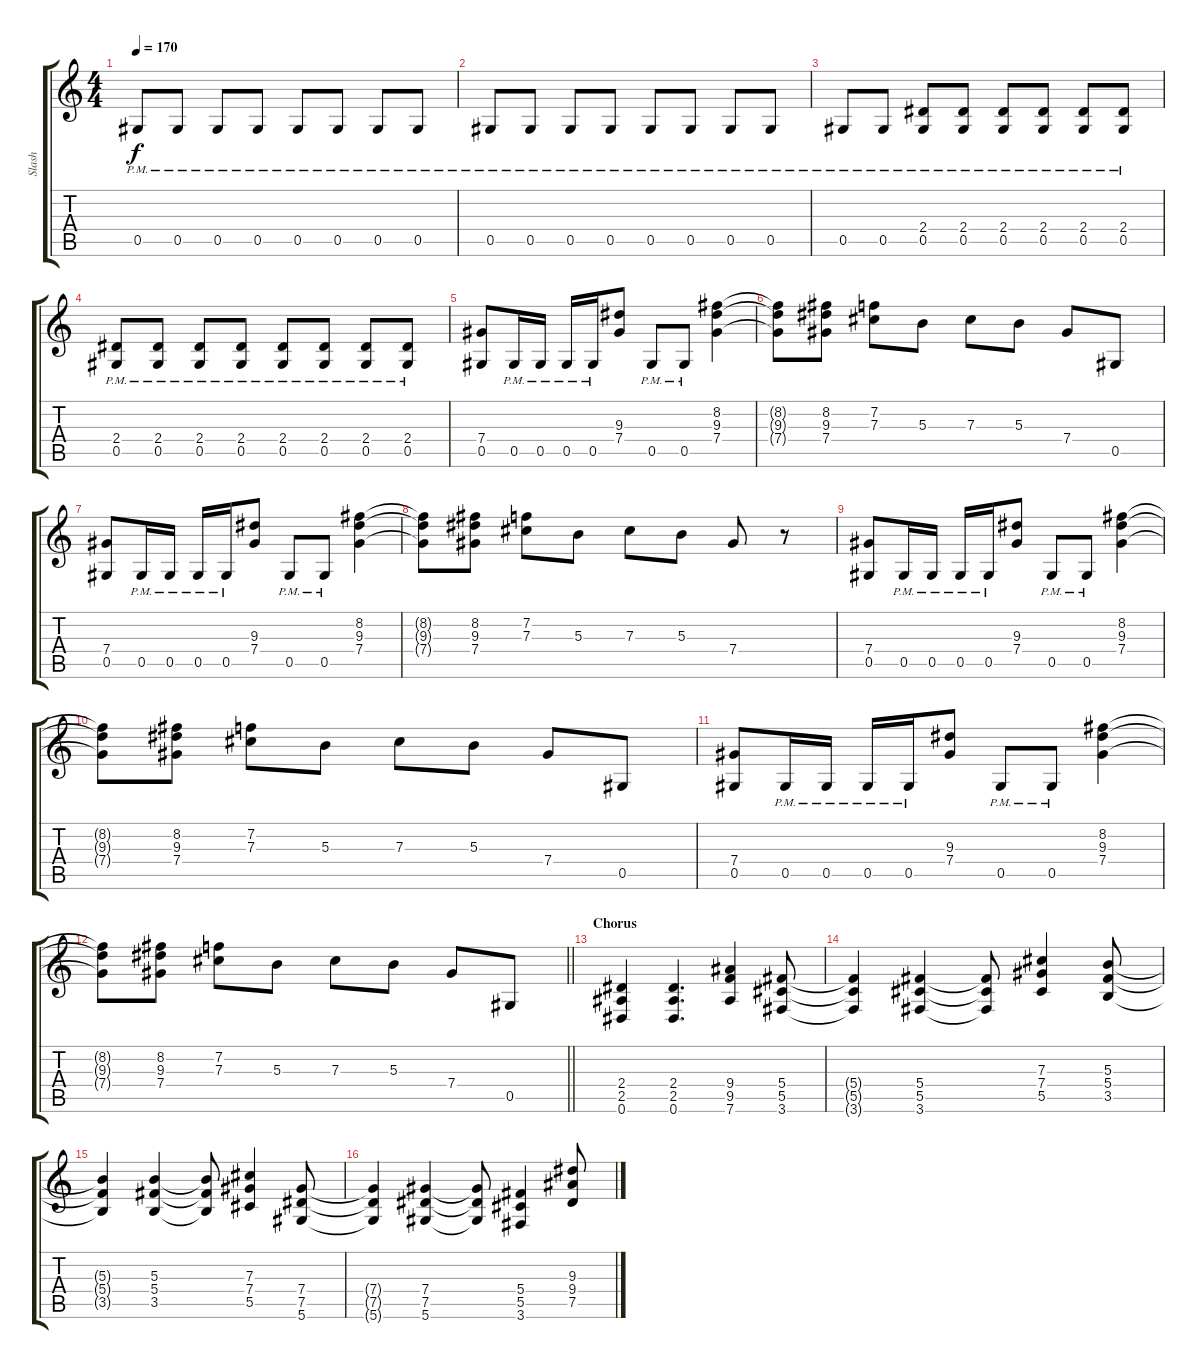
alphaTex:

\track ("Slash" "Slash") {instrument distortionguitar}
\staff {score tabs}
\tuning (Eb4 Bb3 Gb3 Db3 Ab2 Eb2) {hide}
\ts (4 4)
\tempo 170
\clef g2
\ks c
0.5{pm}.8{dy f} 0.5{pm}.8 0.5{pm}.8 0.5{pm}.8 0.5{pm}.8 0.5{pm}.8 0.5{pm}.8 0.5{pm}.8 |
0.5{pm}.8 0.5{pm}.8 0.5{pm}.8 0.5{pm}.8 0.5{pm}.8 0.5{pm}.8 0.5{pm}.8 0.5{pm}.8 |
0.5{pm}.8 0.5{pm}.8 (2.4{pm} 0.5{pm}).8 (2.4{pm} 0.5{pm}).8 (2.4{pm} 0.5{pm}).8 (2.4{pm} 0.5{pm}).8 (2.4{pm} 0.5{pm}).8 (2.4{pm} 0.5{pm}).8 |
(2.4{pm} 0.5{pm}).8 (2.4{pm} 0.5{pm}).8 (2.4{pm} 0.5{pm}).8 (2.4{pm} 0.5{pm}).8 (2.4{pm} 0.5{pm}).8 (2.4{pm} 0.5{pm}).8 (2.4{pm} 0.5{pm}).8 (2.4{pm} 0.5{pm}).8 |
(7.4 0.5).8 0.5{pm}.16 0.5{pm}.16 0.5{pm}.16 0.5{pm}.16 (9.3 7.4).8 0.5{pm}.8 0.5{pm}.8 (8.2 9.3 7.4).4 |
(8.2{t} 9.3{t} 7.4{t}).8 (8.2 9.3 7.4).8 (7.2 7.3).8 5.3.8 7.3.8 5.3.8 7.4.8 0.5.8 |
(7.4 0.5).8 0.5{pm}.16 0.5{pm}.16 0.5{pm}.16 0.5{pm}.16 (9.3 7.4).8 0.5{pm}.8 0.5{pm}.8 (8.2 9.3 7.4).4 |
(8.2{t} 9.3{t} 7.4{t}).8 (8.2 9.3 7.4).8 (7.2 7.3).8 5.3.8 7.3.8 5.3.8 7.4.8 r.8 |
(7.4 0.5).8 0.5{pm}.16 0.5{pm}.16 0.5{pm}.16 0.5{pm}.16 (9.3 7.4).8 0.5{pm}.8 0.5{pm}.8 (8.2 9.3 7.4).4 |
(8.2{t} 9.3{t} 7.4{t}).8 (8.2 9.3 7.4).8 (7.2 7.3).8 5.3.8 7.3.8 5.3.8 7.4.8 0.5.8 |
(7.4 0.5).8 0.5{pm}.16 0.5{pm}.16 0.5{pm}.16 0.5{pm}.16 (9.3 7.4).8 0.5{pm}.8 0.5{pm}.8 (8.2 9.3 7.4).4 |
\barLineRight lightlight
(8.2{t} 9.3{t} 7.4{t}).8 (8.2 9.3 7.4).8 (7.2 7.3).8 5.3.8 7.3.8 5.3.8 7.4.8 0.5.8 |
\section ("" "Chorus")
(2.4 2.5 0.6).4 (2.4 2.5 0.6).4{d} (9.4 9.5 7.6).4 (5.4 5.5 3.6).8 |
(5.4{t} 5.5{t} 3.6{t}).4 (5.4 5.5 3.6).4 (5.4{t} 5.5{t} 3.6{t}).8 (7.3 7.4 5.5).4 (5.3 5.4 3.5).8 |
(5.3{t} 5.4{t} 3.5{t}).4 (5.3 5.4 3.5).4 (5.3{t} 5.4{t} 3.5{t}).8 (7.3 7.4 5.5).4 (7.4 7.5 5.6).8 |
(7.4{t} 7.5{t} 5.6{t}).4 (7.4 7.5 5.6).4 (7.4{t} 7.5{t} 5.6{t}).8 (5.4 5.5 3.6).4 (9.3 9.4 7.5).8
